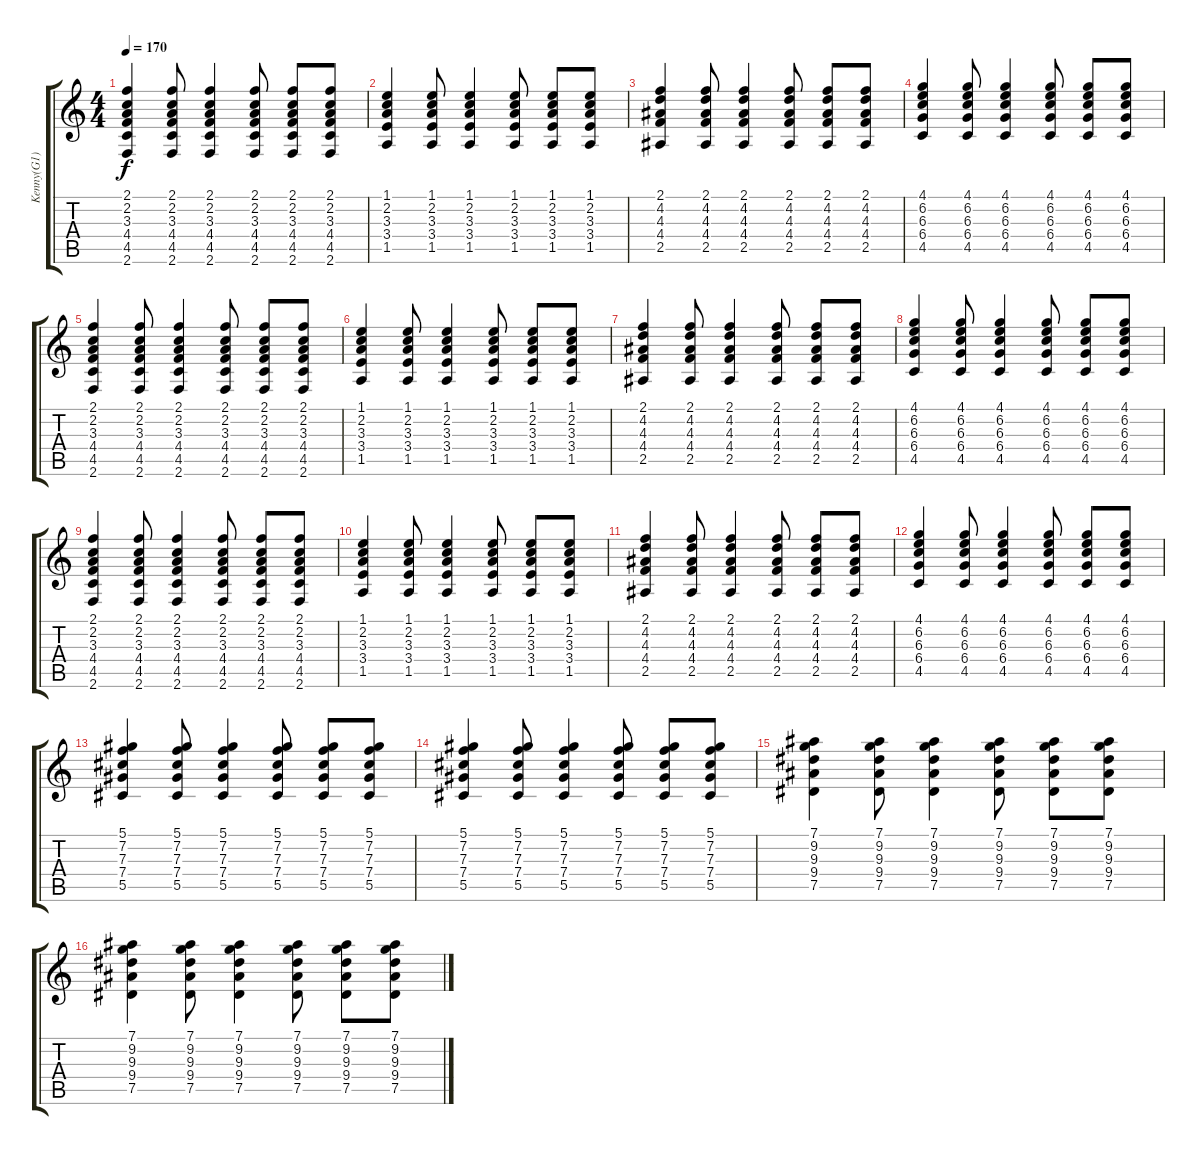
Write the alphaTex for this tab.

\track ("Kenny(G1)" "Kenny(G1)") {instrument distortionguitar}
\staff {score tabs}
\tuning (Eb4 Bb3 Gb3 Db3 Ab2 Eb2) {hide}
\ts (4 4)
\tempo 170
\clef g2
\ks c
(2.1 2.2 3.3 4.4 4.5 2.6).4{dy f} (2.1 2.2 3.3 4.4 4.5 2.6).8 (2.1 2.2 3.3 4.4 4.5 2.6).4 (2.1 2.2 3.3 4.4 4.5 2.6).8 (2.1 2.2 3.3 4.4 4.5 2.6).8 (2.1 2.2 3.3 4.4 4.5 2.6).8 |
(1.1 2.2 3.3 3.4 1.5).4 (1.1 2.2 3.3 3.4 1.5).8 (1.1 2.2 3.3 3.4 1.5).4 (1.1 2.2 3.3 3.4 1.5).8 (1.1 2.2 3.3 3.4 1.5).8 (1.1 2.2 3.3 3.4 1.5).8 |
(2.1 4.2 4.3 4.4 2.5).4 (2.1 4.2 4.3 4.4 2.5).8 (2.1 4.2 4.3 4.4 2.5).4 (2.1 4.2 4.3 4.4 2.5).8 (2.1 4.2 4.3 4.4 2.5).8 (2.1 4.2 4.3 4.4 2.5).8 |
(4.1 6.2 6.3 6.4 4.5).4 (4.1 6.2 6.3 6.4 4.5).8 (4.1 6.2 6.3 6.4 4.5).4 (4.1 6.2 6.3 6.4 4.5).8 (4.1 6.2 6.3 6.4 4.5).8 (4.1 6.2 6.3 6.4 4.5).8 |
(2.1 2.2 3.3 4.4 4.5 2.6).4 (2.1 2.2 3.3 4.4 4.5 2.6).8 (2.1 2.2 3.3 4.4 4.5 2.6).4 (2.1 2.2 3.3 4.4 4.5 2.6).8 (2.1 2.2 3.3 4.4 4.5 2.6).8 (2.1 2.2 3.3 4.4 4.5 2.6).8 |
(1.1 2.2 3.3 3.4 1.5).4 (1.1 2.2 3.3 3.4 1.5).8 (1.1 2.2 3.3 3.4 1.5).4 (1.1 2.2 3.3 3.4 1.5).8 (1.1 2.2 3.3 3.4 1.5).8 (1.1 2.2 3.3 3.4 1.5).8 |
(2.1 4.2 4.3 4.4 2.5).4 (2.1 4.2 4.3 4.4 2.5).8 (2.1 4.2 4.3 4.4 2.5).4 (2.1 4.2 4.3 4.4 2.5).8 (2.1 4.2 4.3 4.4 2.5).8 (2.1 4.2 4.3 4.4 2.5).8 |
(4.1 6.2 6.3 6.4 4.5).4 (4.1 6.2 6.3 6.4 4.5).8 (4.1 6.2 6.3 6.4 4.5).4 (4.1 6.2 6.3 6.4 4.5).8 (4.1 6.2 6.3 6.4 4.5).8 (4.1 6.2 6.3 6.4 4.5).8 |
(2.1 2.2 3.3 4.4 4.5 2.6).4 (2.1 2.2 3.3 4.4 4.5 2.6).8 (2.1 2.2 3.3 4.4 4.5 2.6).4 (2.1 2.2 3.3 4.4 4.5 2.6).8 (2.1 2.2 3.3 4.4 4.5 2.6).8 (2.1 2.2 3.3 4.4 4.5 2.6).8 |
(1.1 2.2 3.3 3.4 1.5).4 (1.1 2.2 3.3 3.4 1.5).8 (1.1 2.2 3.3 3.4 1.5).4 (1.1 2.2 3.3 3.4 1.5).8 (1.1 2.2 3.3 3.4 1.5).8 (1.1 2.2 3.3 3.4 1.5).8 |
(2.1 4.2 4.3 4.4 2.5).4 (2.1 4.2 4.3 4.4 2.5).8 (2.1 4.2 4.3 4.4 2.5).4 (2.1 4.2 4.3 4.4 2.5).8 (2.1 4.2 4.3 4.4 2.5).8 (2.1 4.2 4.3 4.4 2.5).8 |
(4.1 6.2 6.3 6.4 4.5).4 (4.1 6.2 6.3 6.4 4.5).8 (4.1 6.2 6.3 6.4 4.5).4 (4.1 6.2 6.3 6.4 4.5).8 (4.1 6.2 6.3 6.4 4.5).8 (4.1 6.2 6.3 6.4 4.5).8 |
(5.1 7.2 7.3 7.4 5.5).4 (5.1 7.2 7.3 7.4 5.5).8 (5.1 7.2 7.3 7.4 5.5).4 (5.1 7.2 7.3 7.4 5.5).8 (5.1 7.2 7.3 7.4 5.5).8 (5.1 7.2 7.3 7.4 5.5).8 |
(5.1 7.2 7.3 7.4 5.5).4 (5.1 7.2 7.3 7.4 5.5).8 (5.1 7.2 7.3 7.4 5.5).4 (5.1 7.2 7.3 7.4 5.5).8 (5.1 7.2 7.3 7.4 5.5).8 (5.1 7.2 7.3 7.4 5.5).8 |
(7.1 9.2 9.3 9.4 7.5).4 (7.1 9.2 9.3 9.4 7.5).8 (7.1 9.2 9.3 9.4 7.5).4 (7.1 9.2 9.3 9.4 7.5).8 (7.1 9.2 9.3 9.4 7.5).8 (7.1 9.2 9.3 9.4 7.5).8 |
(7.1 9.2 9.3 9.4 7.5).4 (7.1 9.2 9.3 9.4 7.5).8 (7.1 9.2 9.3 9.4 7.5).4 (7.1 9.2 9.3 9.4 7.5).8 (7.1 9.2 9.3 9.4 7.5).8 (7.1 9.2 9.3 9.4 7.5).8
